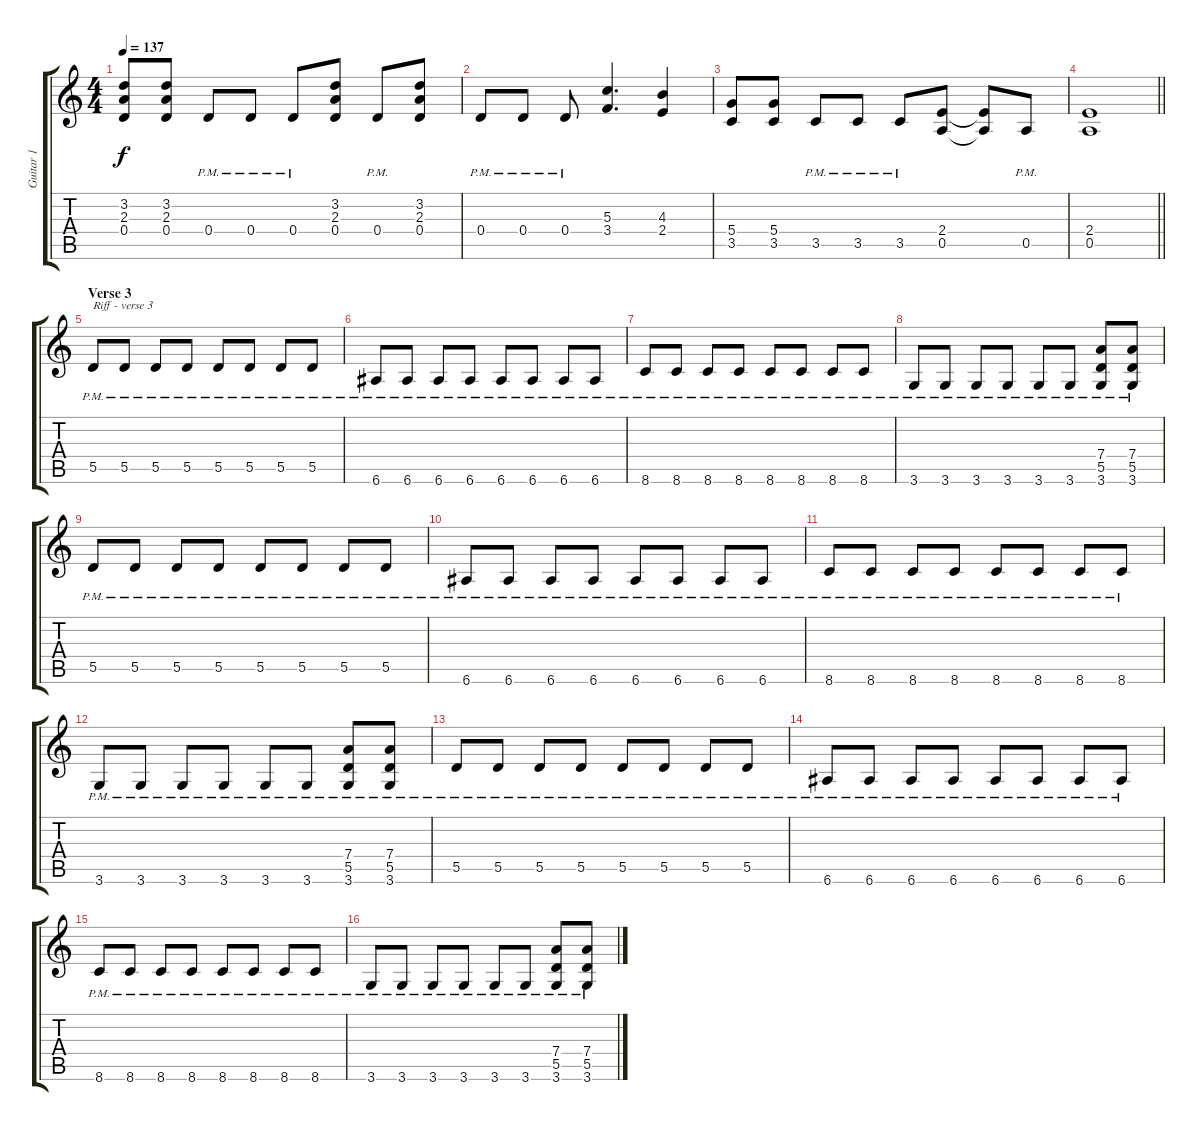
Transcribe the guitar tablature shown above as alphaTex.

\track ("Guitar 1" "Guitar 1") {instrument overdrivenguitar}
\staff {score tabs}
\tuning (E4 B3 G3 D3 A2 E2) {hide}
\ts (4 4)
\tempo 137
\clef g2
\ks c
(3.2 2.3 0.4).8{dy f} (3.2 2.3 0.4).8 0.4{pm}.8 0.4{pm}.8 0.4{pm}.8 (3.2 2.3 0.4).8 0.4{pm}.8 (3.2 2.3 0.4).8 |
0.4{pm}.8 0.4{pm}.8 0.4{pm}.8 (5.3 3.4).4{d} (4.3 2.4).4 |
(5.4 3.5).8 (5.4 3.5).8 3.5{pm}.8 3.5{pm}.8 3.5{pm}.8 (2.4 0.5).8 (2.4{t} 0.5{t}).8 0.5{pm}.8 |
\barLineRight lightlight
(2.4 0.5).1 |
\section ("" "Verse 3")
5.5{pm}.8{txt "Riff - verse 3"} 5.5{pm}.8 5.5{pm}.8 5.5{pm}.8 5.5{pm}.8 5.5{pm}.8 5.5{pm}.8 5.5{pm}.8 |
6.6{pm}.8 6.6{pm}.8 6.6{pm}.8 6.6{pm}.8 6.6{pm}.8 6.6{pm}.8 6.6{pm}.8 6.6{pm}.8 |
8.6{pm}.8 8.6{pm}.8 8.6{pm}.8 8.6{pm}.8 8.6{pm}.8 8.6{pm}.8 8.6{pm}.8 8.6{pm}.8 |
3.6{pm}.8 3.6{pm}.8 3.6{pm}.8 3.6{pm}.8 3.6{pm}.8 3.6{pm}.8 (7.4 5.5 3.6{pm}).8 (7.4 5.5 3.6{pm}).8 |
5.5{pm}.8 5.5{pm}.8 5.5{pm}.8 5.5{pm}.8 5.5{pm}.8 5.5{pm}.8 5.5{pm}.8 5.5{pm}.8 |
6.6{pm}.8 6.6{pm}.8 6.6{pm}.8 6.6{pm}.8 6.6{pm}.8 6.6{pm}.8 6.6{pm}.8 6.6{pm}.8 |
8.6{pm}.8 8.6{pm}.8 8.6{pm}.8 8.6{pm}.8 8.6{pm}.8 8.6{pm}.8 8.6{pm}.8 8.6{pm}.8 |
3.6{pm}.8 3.6{pm}.8 3.6{pm}.8 3.6{pm}.8 3.6{pm}.8 3.6{pm}.8 (7.4 5.5 3.6{pm}).8 (7.4 5.5 3.6{pm}).8 |
5.5{pm}.8 5.5{pm}.8 5.5{pm}.8 5.5{pm}.8 5.5{pm}.8 5.5{pm}.8 5.5{pm}.8 5.5{pm}.8 |
6.6{pm}.8 6.6{pm}.8 6.6{pm}.8 6.6{pm}.8 6.6{pm}.8 6.6{pm}.8 6.6{pm}.8 6.6{pm}.8 |
8.6{pm}.8 8.6{pm}.8 8.6{pm}.8 8.6{pm}.8 8.6{pm}.8 8.6{pm}.8 8.6{pm}.8 8.6{pm}.8 |
3.6{pm}.8 3.6{pm}.8 3.6{pm}.8 3.6{pm}.8 3.6{pm}.8 3.6{pm}.8 (7.4 5.5 3.6{pm}).8 (7.4 5.5 3.6{pm}).8
